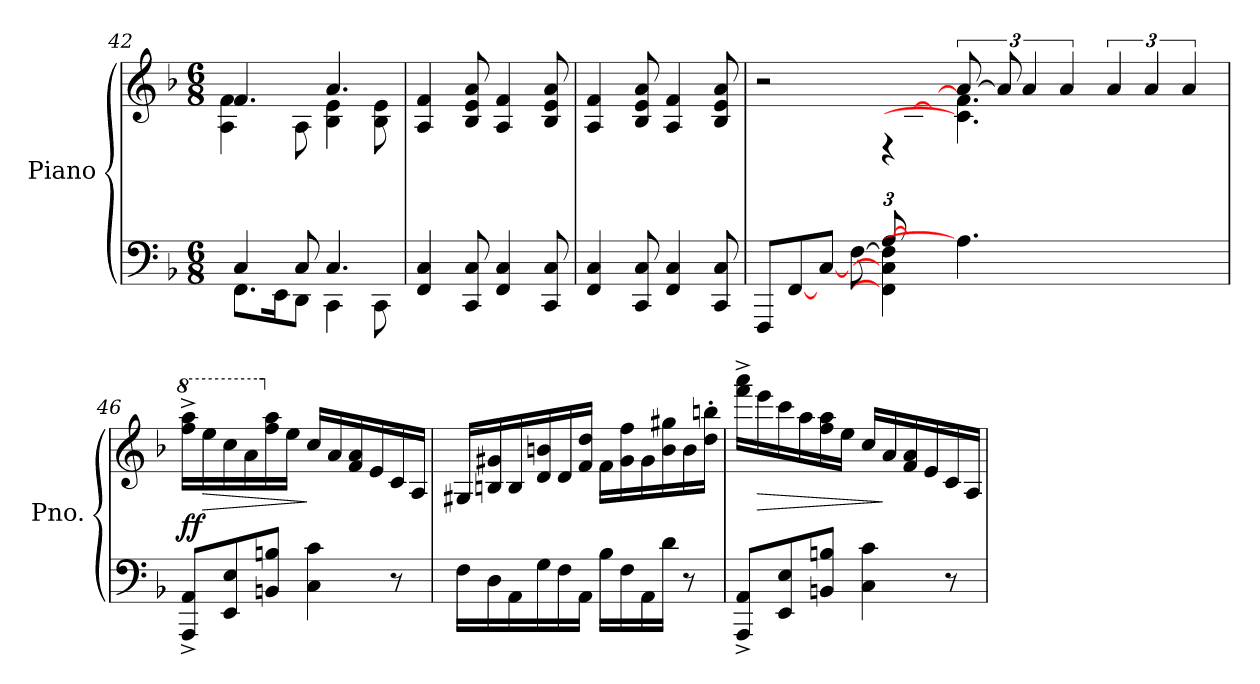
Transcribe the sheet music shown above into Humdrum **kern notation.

**kern	**kern	**dynam
*part1	*part1	*part1
*staff2	*staff1	*staff1/2
*I"Piano	*	*
*I'Pno.	*	*
*clefF4	*clefG2	*
*k[b-]	*k[b-]	*
*M6/8	*M6/8	*
=42	=42	=42
*^	*^	*
4C/	8.FF\L	4.f/	4A\ 4f\	.
.	16EE\K	.	.	.
8C/	8DD\J	.	8A\	.
4.C/	4CC\	4.a/	4B-\ 4e\	.
.	8CC\	.	8B-\ 8e\	.
*v	*v	*	*	*
*	*v	*v	*
=43	=43	=43
4FF/ 4C/	4A/ 4f/	.
8CC/ 8C/	8B-/ 8e/ 8a/	.
4FF/ 4C/	4A/ 4f/	.
8CC/ 8C/	8B-/ 8e/ 8a/	.
=44	=44	=44
4FF/ 4C/	4A/ 4f/	.
8CC/ 8C/	8B-/ 8e/ 8a/	.
4FF/ 4C/	4A/ 4f/	.
8CC/ 8C/	8B-/ 8e/ 8a/	.
=45	=45	=45
*^	*^	*
2ryy	8FFF!/L	2ryy	2r	.
.	[8FF!/	.	.	.
.	[8C!/J	.	.	.
.	[8F!\	.	.	.
*Xbrackettup	*	*	*	*
[12A!/L	4FF\] 4C\] 4F\]	12ryy	4r	.
6%7ryy	.	[12c!\	.	.
.	.	[12f!\J	.	.
.	4.A\]	[12a!/	4.c\] 4.f\	.
.	.	12a!/]	.	.
.	.	6a!/	.	.
.	.	6a!/	.	.
.	2ryy	.	2ryy	.
.	.	6a!/	.	.
.	.	6a!/	.	.
.	.	6a!/	.	.
.	8ryy	.	8ryy	.
*v	*v	*	*	*
*	*v	*v	*
!!LO:LB:g=z
=46	=46	=46
*	*8va	*
*^	*^	*
!	!	!LO:TX:a:B:t=Presto con fuoco	!	!
!	!	!	!	!LO:DY:a=2
*v	*v	*	*	*
*	*v	*v	*
8AAA/^ 8AA/^L	16fff\^ 16aaa\^LL	ff
!	!	!LO:HP:b
.	16eee\	>
8EE/ 8E/	16ccc\	.
.	16aa\	.
*	*X8va	*
8BBn/ 8Bn/J	16ff\ 16aa\	.
.	16ee\JJ	.
4C\ 4c\	16cc/LL	]
.	16a/	.
.	16f/ 16a/	.
.	16e/	.
8r	16c/	.
.	16A/JJ	.
=47	=47	=47
16F\LL	16G#X/LL	.
16D\	16Bn/ 16g#X/	.
16AA\	16B/	.
16G\	16d/ 16bn/	.
16F\	16d/	.
16AA\JJ	16f/ 16dd/JJ	.
16B-\LL	16f\LL	.
16F\	16g#\ 16ff\	.
16AA\	16g#\	.
16d\JJ	16b\ 16gg#X\	.
8r	16b\	.
.	16dd\' 16bbn\'JJ	.
=48	=48	=48
8AAA/^ 8AA/^L	16fff\^ 16aaa\^LL	.
!	!	!LO:HP:b
.	16eee\	>
8EE/ 8E/	16ccc\	.
.	16aa\	.
8BBn/ 8Bn/J	16ff\ 16aa\	.
.	16ee\JJ	.
4C\ 4c\	16cc/LL	.
.	16a/	]
.	16f/ 16a/	.
.	16e/	.
8r	16c/	.
.	16A/JJ	.
=	=	=
*-	*-	*-
